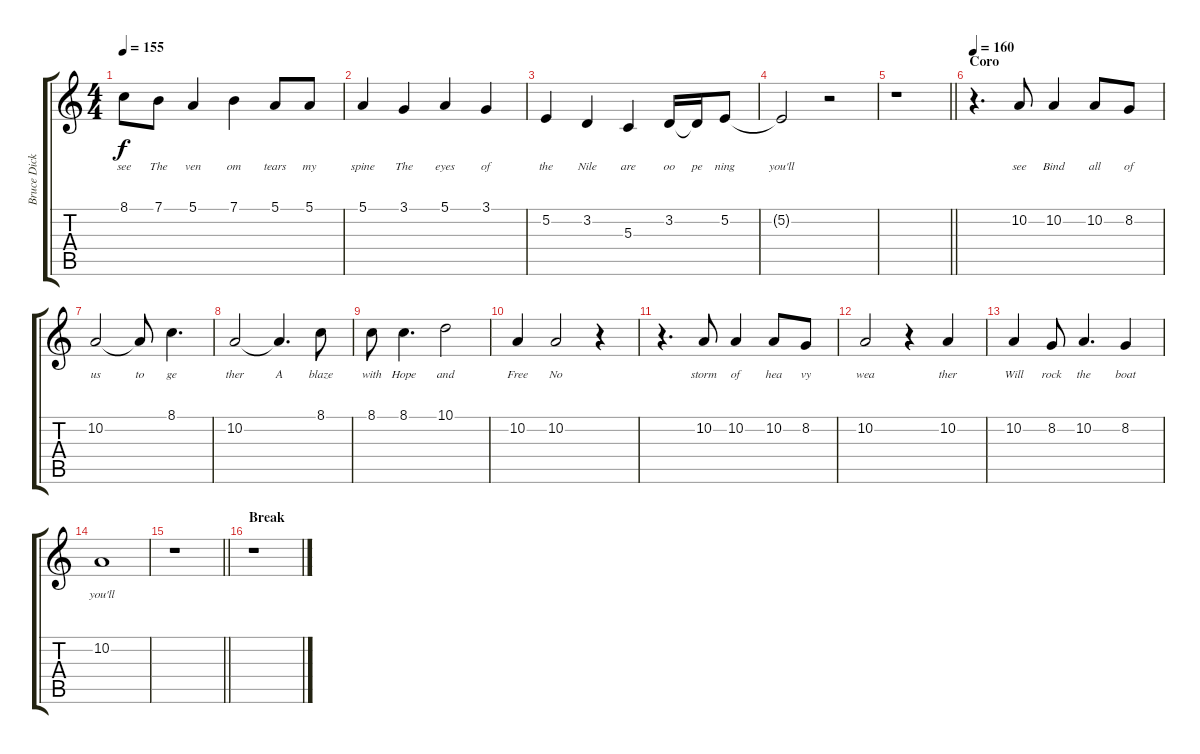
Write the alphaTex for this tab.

\track ("Bruce Dickinson" "Bruce Dick") {instrument lead2sawtooth}
\staff {score tabs}
\tuning (E4 B3 G3 D3 A2 E2) {hide}
\ts (4 4)
\tempo 155
\clef g2
\ks c
8.1.8{lyrics (0 "see") lyrics (1 "") lyrics (2 "") lyrics (3 "") lyrics (4 "") dy f} 7.1.8{lyrics (0 "The") lyrics (1 "") lyrics (2 "") lyrics (3 "") lyrics (4 "")} 5.1.4{lyrics (0 "ven") lyrics (1 "") lyrics (2 "") lyrics (3 "") lyrics (4 "")} 7.1.4{lyrics (0 "om") lyrics (1 "") lyrics (2 "") lyrics (3 "") lyrics (4 "")} 5.1.8{lyrics (0 "tears") lyrics (1 "") lyrics (2 "") lyrics (3 "") lyrics (4 "")} 5.1.8{lyrics (0 "my") lyrics (1 "") lyrics (2 "") lyrics (3 "") lyrics (4 "")} |
5.1.4{lyrics (0 "spine") lyrics (1 "") lyrics (2 "") lyrics (3 "") lyrics (4 "")} 3.1.4{lyrics (0 "The") lyrics (1 "") lyrics (2 "") lyrics (3 "") lyrics (4 "")} 5.1.4{lyrics (0 "eyes") lyrics (1 "") lyrics (2 "") lyrics (3 "") lyrics (4 "")} 3.1.4{lyrics (0 "of") lyrics (1 "") lyrics (2 "") lyrics (3 "") lyrics (4 "")} |
5.2.4{lyrics (0 "the") lyrics (1 "") lyrics (2 "") lyrics (3 "") lyrics (4 "")} 3.2.4{lyrics (0 "Nile") lyrics (1 "") lyrics (2 "") lyrics (3 "") lyrics (4 "")} 5.3.4{lyrics (0 "are") lyrics (1 "") lyrics (2 "") lyrics (3 "") lyrics (4 "")} 3.2.16{lyrics (0 "oo") lyrics (1 "") lyrics (2 "") lyrics (3 "") lyrics (4 "")} 3.2{t}.16{lyrics (0 "pe") lyrics (1 "") lyrics (2 "") lyrics (3 "") lyrics (4 "")} 5.2.8{lyrics (0 "ning") lyrics (1 "") lyrics (2 "") lyrics (3 "") lyrics (4 "")} |
5.2{t}.2{lyrics (0 "you'll") lyrics (1 "") lyrics (2 "") lyrics (3 "") lyrics (4 "")} r.2 |
\barLineRight lightlight
r.1 |
\section ("" "Coro")
\tempo 160
r.4{d} 10.2.8{lyrics (0 "see") lyrics (1 "") lyrics (2 "") lyrics (3 "") lyrics (4 "")} 10.2.4{lyrics (0 "Bind") lyrics (1 "") lyrics (2 "") lyrics (3 "") lyrics (4 "")} 10.2.8{lyrics (0 "all") lyrics (1 "") lyrics (2 "") lyrics (3 "") lyrics (4 "")} 8.2.8{lyrics (0 "of") lyrics (1 "") lyrics (2 "") lyrics (3 "") lyrics (4 "")} |
10.2.2{lyrics (0 "us") lyrics (1 "") lyrics (2 "") lyrics (3 "") lyrics (4 "")} 10.2{t}.8{lyrics (0 "to") lyrics (1 "") lyrics (2 "") lyrics (3 "") lyrics (4 "")} 8.1.4{d lyrics (0 "ge") lyrics (1 "") lyrics (2 "") lyrics (3 "") lyrics (4 "")} |
10.2.2{lyrics (0 "ther") lyrics (1 "") lyrics (2 "") lyrics (3 "") lyrics (4 "")} 10.2{t}.4{d lyrics (0 "A") lyrics (1 "") lyrics (2 "") lyrics (3 "") lyrics (4 "")} 8.1.8{lyrics (0 "blaze") lyrics (1 "") lyrics (2 "") lyrics (3 "") lyrics (4 "")} |
8.1.8{lyrics (0 "with") lyrics (1 "") lyrics (2 "") lyrics (3 "") lyrics (4 "")} 8.1.4{d lyrics (0 "Hope") lyrics (1 "") lyrics (2 "") lyrics (3 "") lyrics (4 "")} 10.1.2{lyrics (0 "and") lyrics (1 "") lyrics (2 "") lyrics (3 "") lyrics (4 "")} |
10.2.4{lyrics (0 "Free") lyrics (1 "") lyrics (2 "") lyrics (3 "") lyrics (4 "")} 10.2.2{lyrics (0 "No") lyrics (1 "") lyrics (2 "") lyrics (3 "") lyrics (4 "")} r.4 |
r.4{d} 10.2.8{lyrics (0 "storm") lyrics (1 "") lyrics (2 "") lyrics (3 "") lyrics (4 "")} 10.2.4{lyrics (0 "of") lyrics (1 "") lyrics (2 "") lyrics (3 "") lyrics (4 "")} 10.2.8{lyrics (0 "hea") lyrics (1 "") lyrics (2 "") lyrics (3 "") lyrics (4 "")} 8.2.8{lyrics (0 "vy") lyrics (1 "") lyrics (2 "") lyrics (3 "") lyrics (4 "")} |
10.2.2{lyrics (0 "wea") lyrics (1 "") lyrics (2 "") lyrics (3 "") lyrics (4 "")} r.4 10.2.4{lyrics (0 "ther") lyrics (1 "") lyrics (2 "") lyrics (3 "") lyrics (4 "")} |
10.2.4{lyrics (0 "Will") lyrics (1 "") lyrics (2 "") lyrics (3 "") lyrics (4 "")} 8.2.8{lyrics (0 "rock") lyrics (1 "") lyrics (2 "") lyrics (3 "") lyrics (4 "")} 10.2.4{d lyrics (0 "the") lyrics (1 "") lyrics (2 "") lyrics (3 "") lyrics (4 "")} 8.2.4{lyrics (0 "boat") lyrics (1 "") lyrics (2 "") lyrics (3 "") lyrics (4 "")} |
10.2.1{lyrics (0 "you'll") lyrics (1 "") lyrics (2 "") lyrics (3 "") lyrics (4 "")} |
\barLineRight lightlight
r.1 |
\section ("" "Break")
r.1
